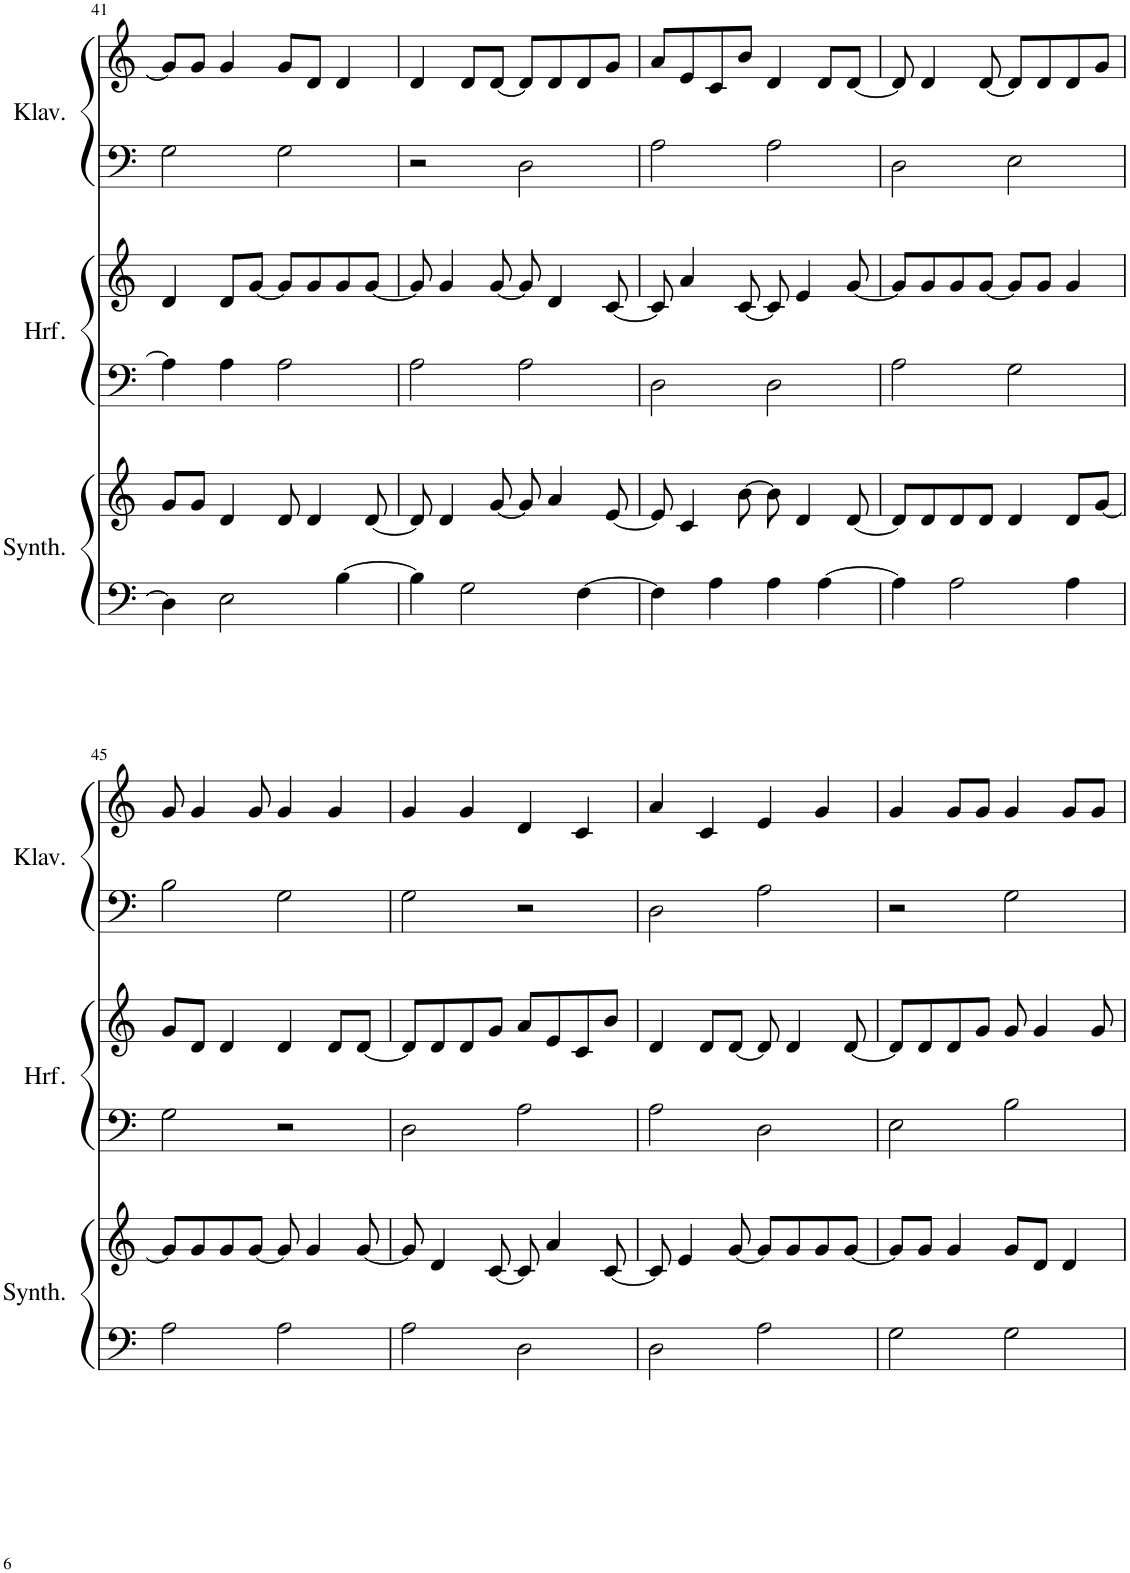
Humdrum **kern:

**kern	**kern	**kern	**kern	**kern	**kern
*part3	*part3	*part2	*part2	*part1	*part1
*staff6	*staff5	*staff4	*staff3	*staff2	*staff1
*I"String Synthesizer	*	*I"Harfe	*	*I"Klavier	*
*I'Synth.	*	*I'Hrf.	*	*I'Klav.	*
!!LO:PB:g=z
*clefF4	*clefG2	*clefF4	*clefG2	*clefF4	*clefG2
*k[]	*k[]	*k[]	*k[]	*k[]	*k[]
*M4/4	*M4/4	*M4/4	*M4/4	*M4/4	*M4/4
=41	=41	=41	=41	=41	=41
4D\]	8g/L	4A\]	4d/	2G\	8g/L]
.	8g/J	.	.	.	8g/J
2E\	4d/	4A\	8d/L	.	4g/
.	.	.	[8g/J	.	.
.	8d/	2A\	8g/L]	2G\	8g/L
.	4d/	.	8g/	.	8d/J
[4B\	.	.	8g/	.	4d/
.	[8d/	.	[8g/J	.	.
=42	=42	=42	=42	=42	=42
4B\]	8d/]	2A\	8g/]	2r	4d/
.	4d/	.	4g/	.	.
2G\	.	.	.	.	8d/L
.	[8g/	.	[8g/	.	[8d/J
.	8g/]	2A\	8g/]	2D\	8d/L]
.	4a/	.	4d/	.	8d/
[4F\	.	.	.	.	8d/
.	[8e/	.	[8c/	.	8g/J
=43	=43	=43	=43	=43	=43
4F\]	8e/]	2D\	8c/]	2A\	8a/L
.	4c/	.	4a/	.	8e/
4A\	.	.	.	.	8c/
.	[8b\	.	[8c/	.	8b/J
4A\	8b\]	2D\	8c/]	2A\	4d/
.	4d/	.	4e/	.	.
[4A\	.	.	.	.	8d/L
.	[8d/	.	[8g/	.	[8d/J
=44	=44	=44	=44	=44	=44
4A\]	8d/L]	2A\	8g/L]	2D\	8d/]
.	8d/	.	8g/	.	4d/
2A\	8d/	.	8g/	.	.
.	8d/J	.	[8g/J	.	[8d/
.	4d/	2G\	8g/L]	2E\	8d/L]
.	.	.	8g/J	.	8d/
4A\	8d/L	.	4g/	.	8d/
.	[8g/J	.	.	.	8g/J
!!LO:LB:g=z
=45	=45	=45	=45	=45	=45
2A\	8g/L]	2G\	8g/L	2B\	8g/
.	8g/	.	8d/J	.	4g/
.	8g/	.	4d/	.	.
.	[8g/J	.	.	.	8g/
2A\	8g/]	2r	4d/	2G\	4g/
.	4g/	.	.	.	.
.	.	.	8d/L	.	4g/
.	[8g/	.	[8d/J	.	.
=46	=46	=46	=46	=46	=46
2A\	8g/]	2D\	8d/L]	2G\	4g/
.	4d/	.	8d/	.	.
.	.	.	8d/	.	4g/
.	[8c/	.	8g/J	.	.
2D\	8c/]	2A\	8a/L	2r	4d/
.	4a/	.	8e/	.	.
.	.	.	8c/	.	4c/
.	[8c/	.	8b/J	.	.
=47	=47	=47	=47	=47	=47
2D\	8c/]	2A\	4d/	2D\	4a/
.	4e/	.	.	.	.
.	.	.	8d/L	.	4c/
.	[8g/	.	[8d/J	.	.
2A\	8g/L]	2D\	8d/]	2A\	4e/
.	8g/	.	4d/	.	.
.	8g/	.	.	.	4g/
.	[8g/J	.	[8d/	.	.
=48	=48	=48	=48	=48	=48
2G\	8g/L]	2E\	8d/L]	2r	4g/
.	8g/J	.	8d/	.	.
.	4g/	.	8d/	.	8g/L
.	.	.	8g/J	.	8g/J
2G\	8g/L	2B\	8g/	2G\	4g/
.	8d/J	.	4g/	.	.
.	4d/	.	.	.	8g/L
.	.	.	8g/	.	8g/J
=	=	=	=	=	=
*-	*-	*-	*-	*-	*-
